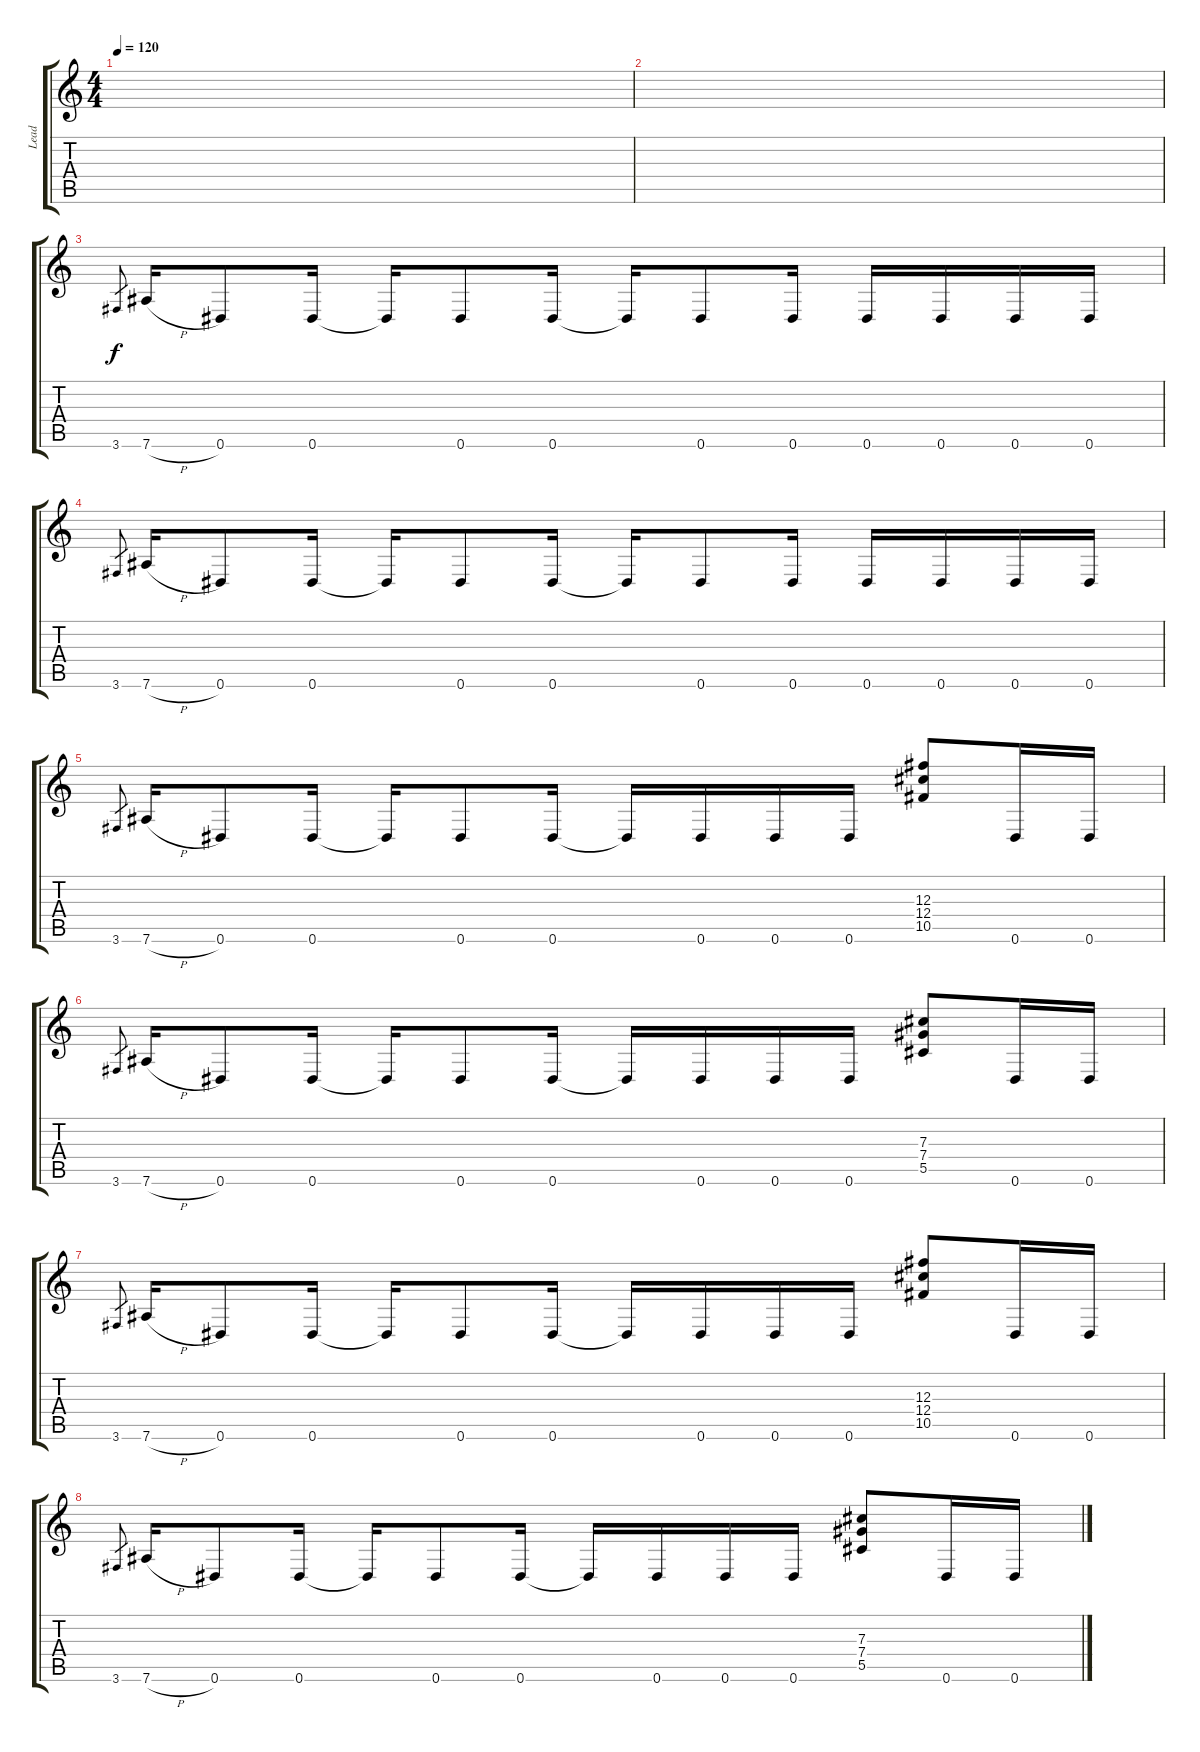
\track ("Lead" "Lead") {instrument overdrivenguitar}
\staff {score tabs}
\tuning (Eb4 Bb3 Gb3 Db3 Ab2 Eb2) {hide}
\ts (4 4)
\tempo 120
\clef g2
\ks c
|
|
3.6.8{gr} 7.6{h}.16 0.6.8 0.6.16 0.6{t}.16 0.6.8 0.6.16 0.6{t}.16 0.6.8 0.6.16 0.6.16 0.6.16 0.6.16 0.6.16 |
3.6.8{gr} 7.6{h}.16 0.6.8 0.6.16 0.6{t}.16 0.6.8 0.6.16 0.6{t}.16 0.6.8 0.6.16 0.6.16 0.6.16 0.6.16 0.6.16 |
3.6.8{gr} 7.6{h}.16 0.6.8 0.6.16 0.6{t}.16 0.6.8 0.6.16 0.6{t}.16 0.6.16 0.6.16 0.6.16 (12.3 12.4 10.5).8 0.6.16 0.6.16 |
3.6.8{gr} 7.6{h}.16 0.6.8 0.6.16 0.6{t}.16 0.6.8 0.6.16 0.6{t}.16 0.6.16 0.6.16 0.6.16 (7.3 7.4 5.5).8 0.6.16 0.6.16 |
3.6.8{gr} 7.6{h}.16 0.6.8 0.6.16 0.6{t}.16 0.6.8 0.6.16 0.6{t}.16 0.6.16 0.6.16 0.6.16 (12.3 12.4 10.5).8 0.6.16 0.6.16 |
3.6.8{gr} 7.6{h}.16 0.6.8 0.6.16 0.6{t}.16 0.6.8 0.6.16 0.6{t}.16 0.6.16 0.6.16 0.6.16 (7.3 7.4 5.5).8 0.6.16 0.6.16
